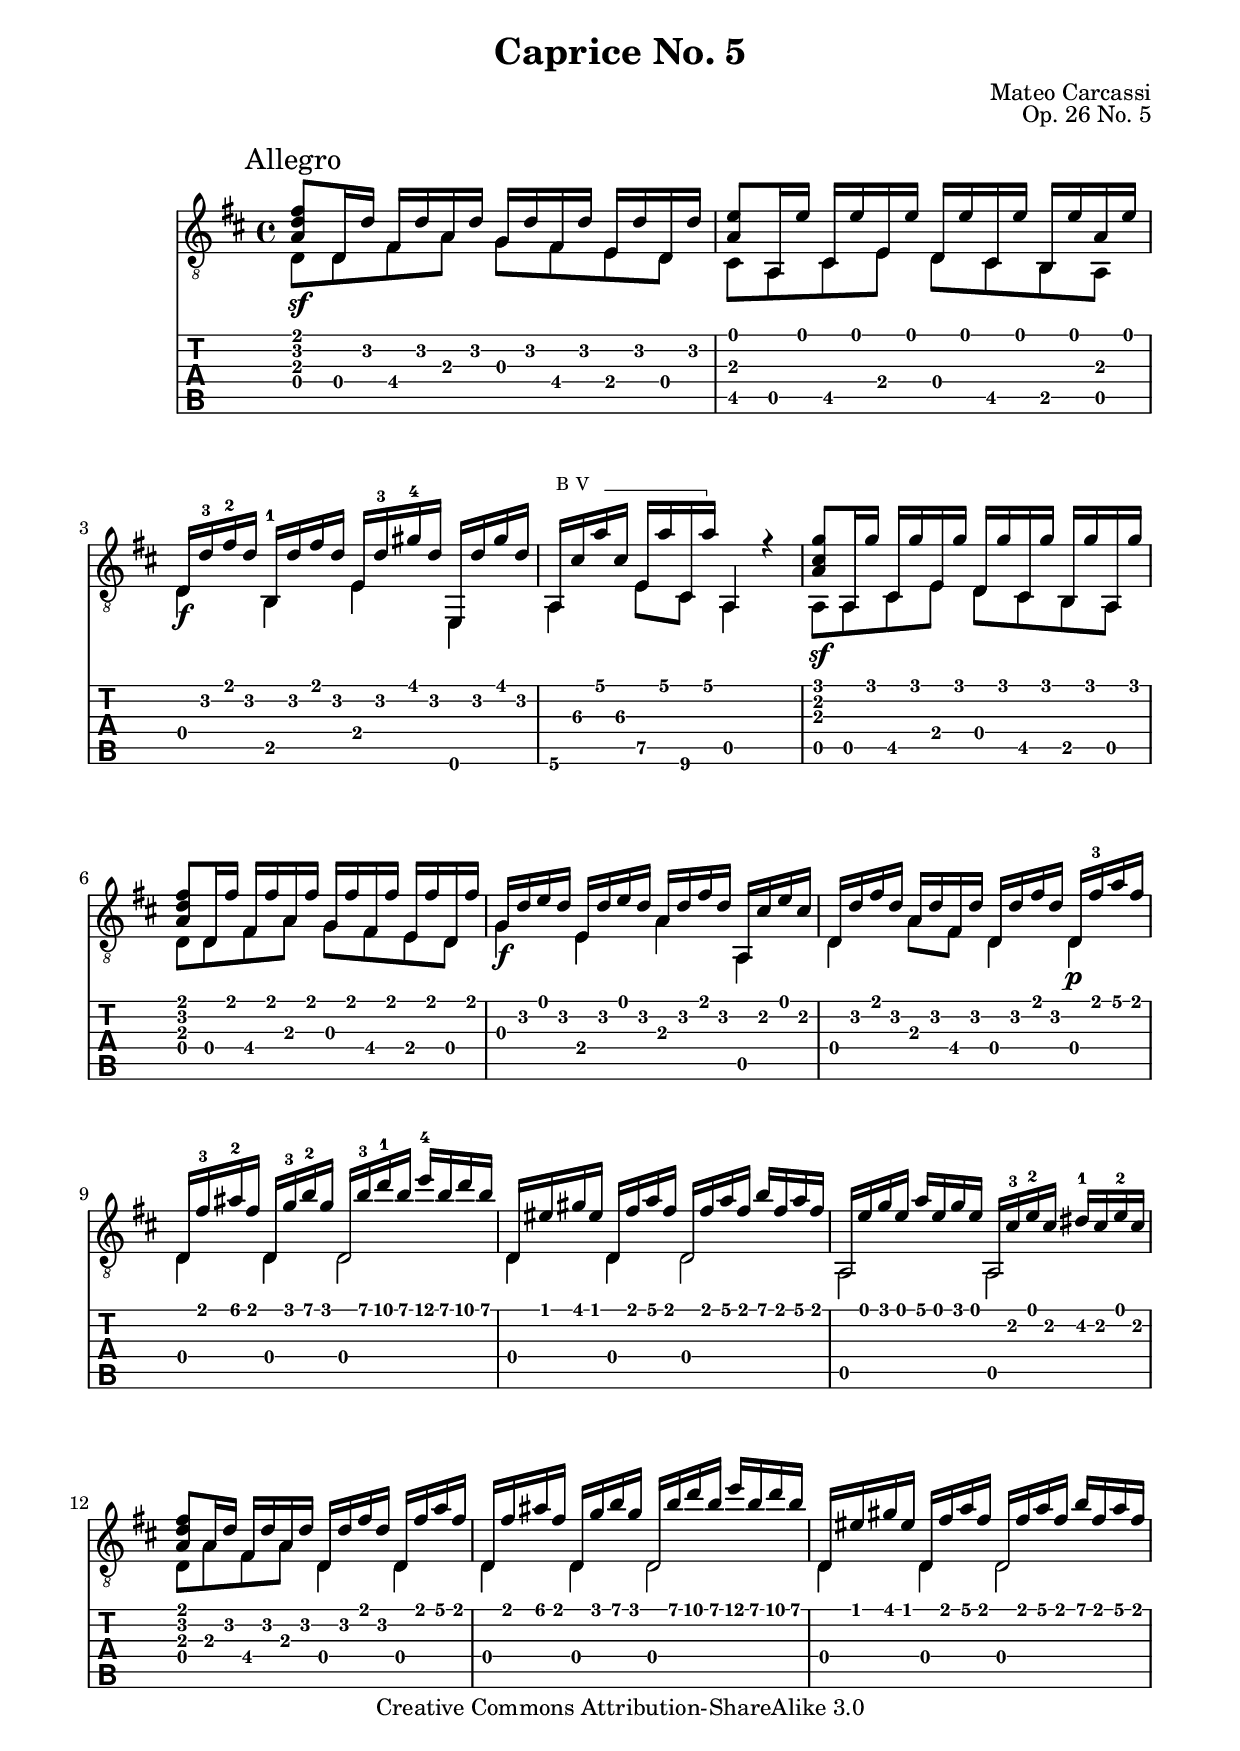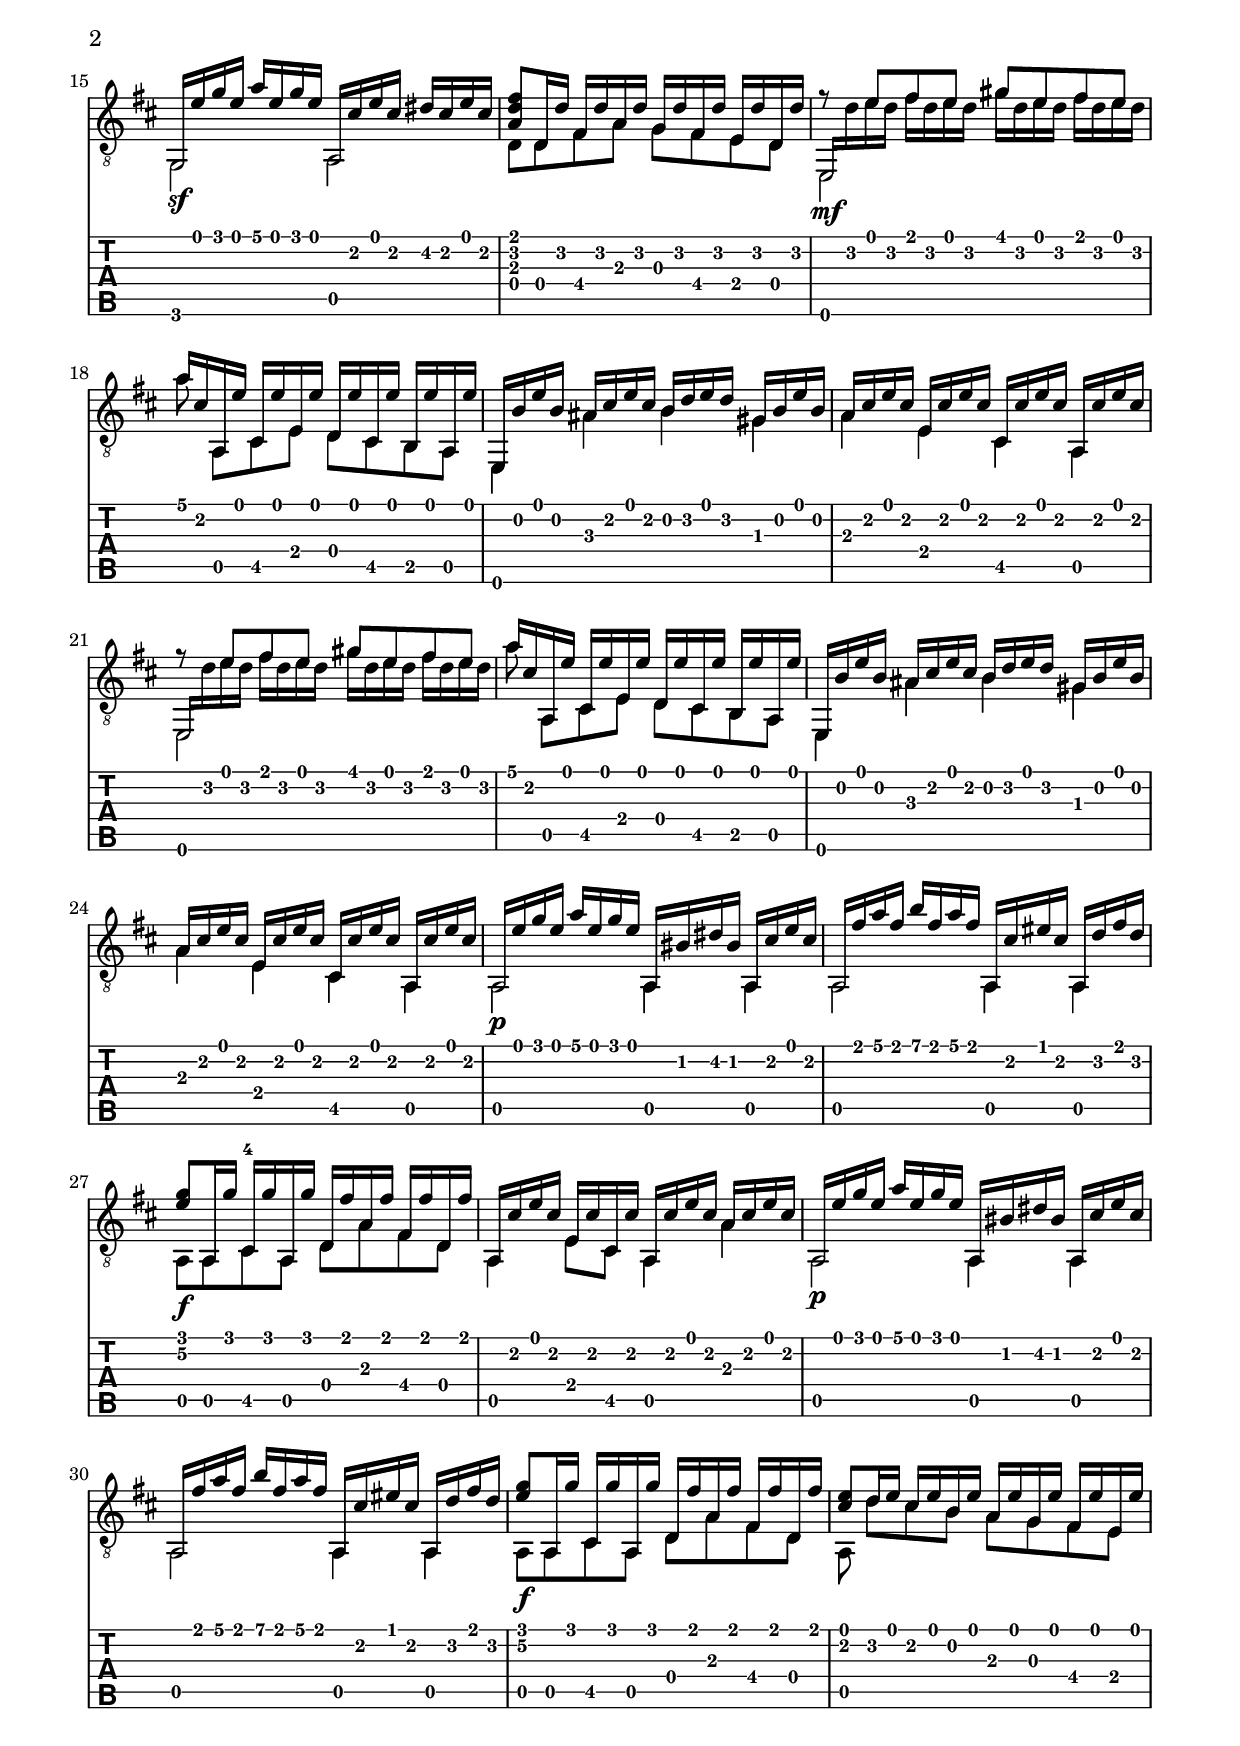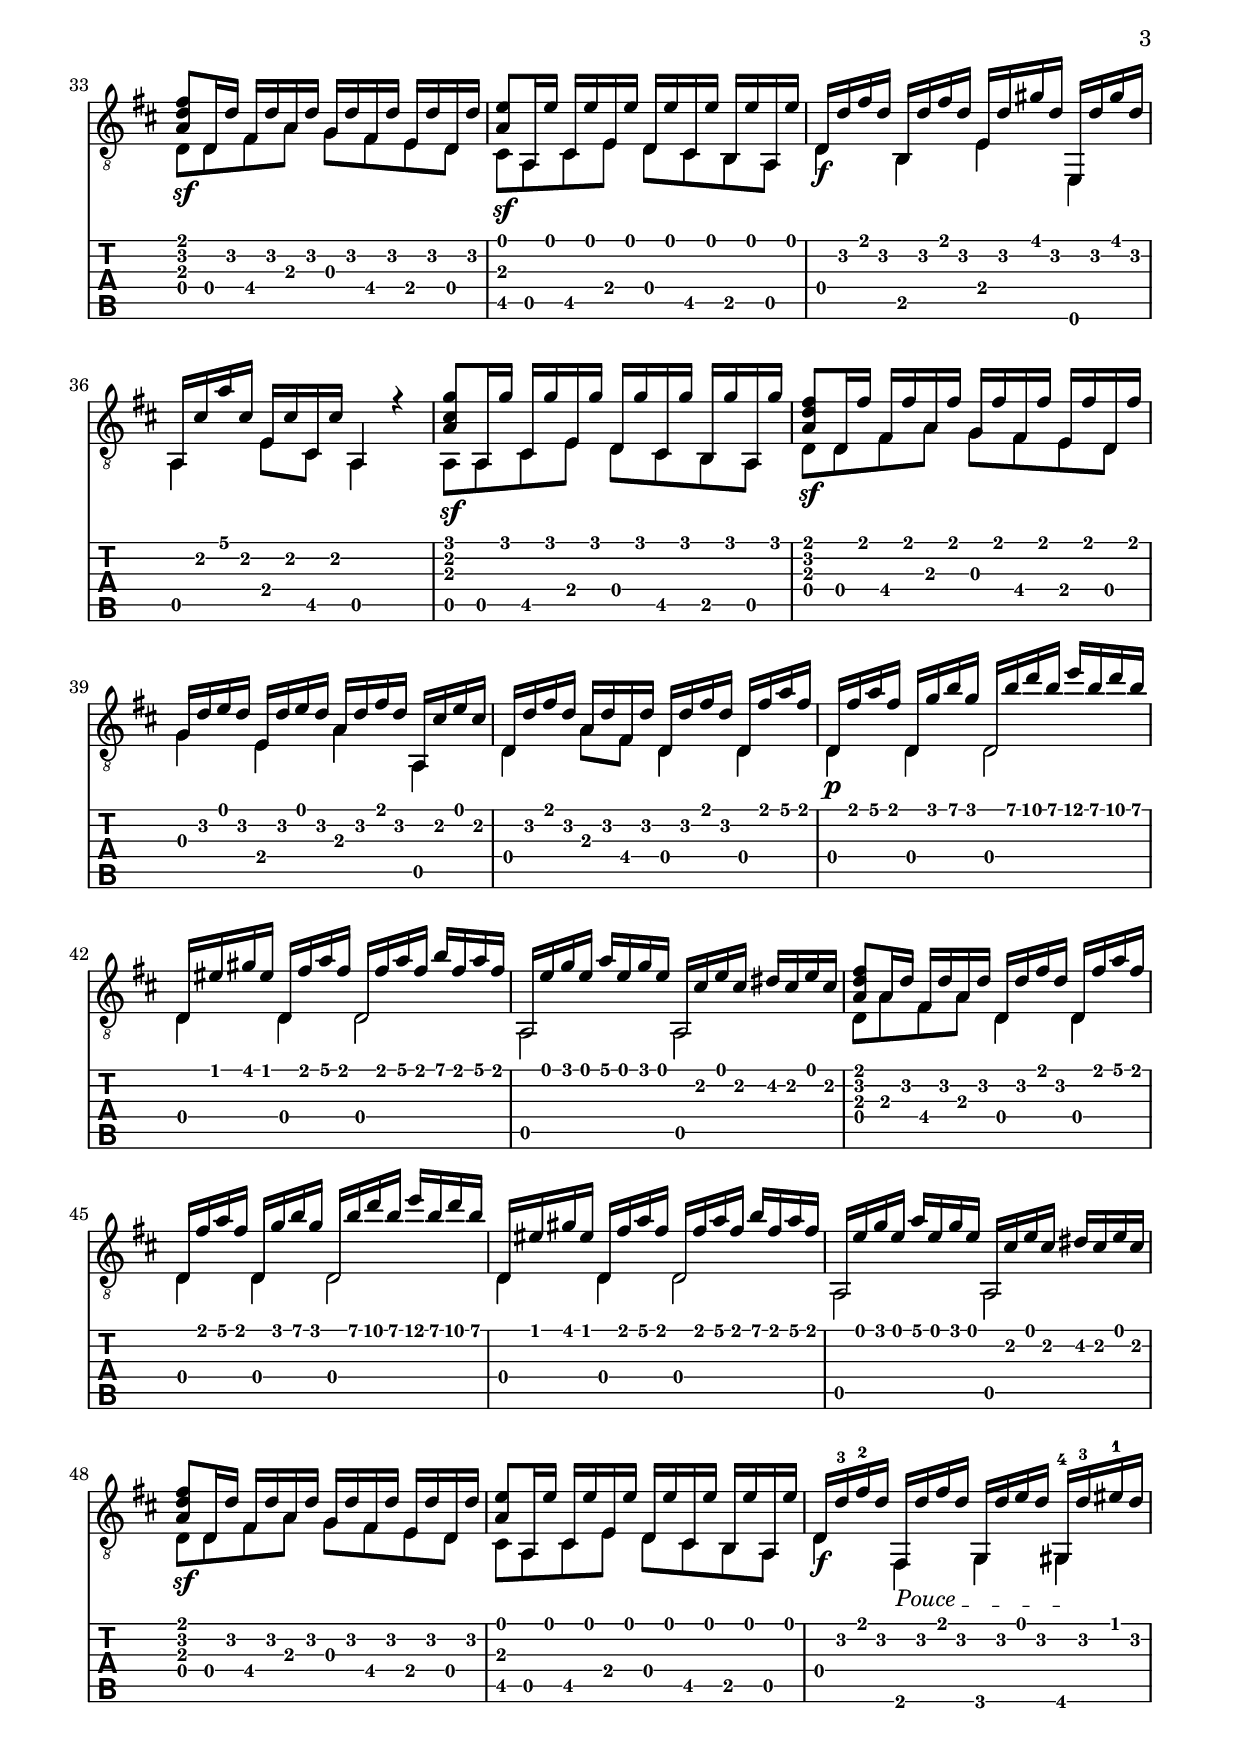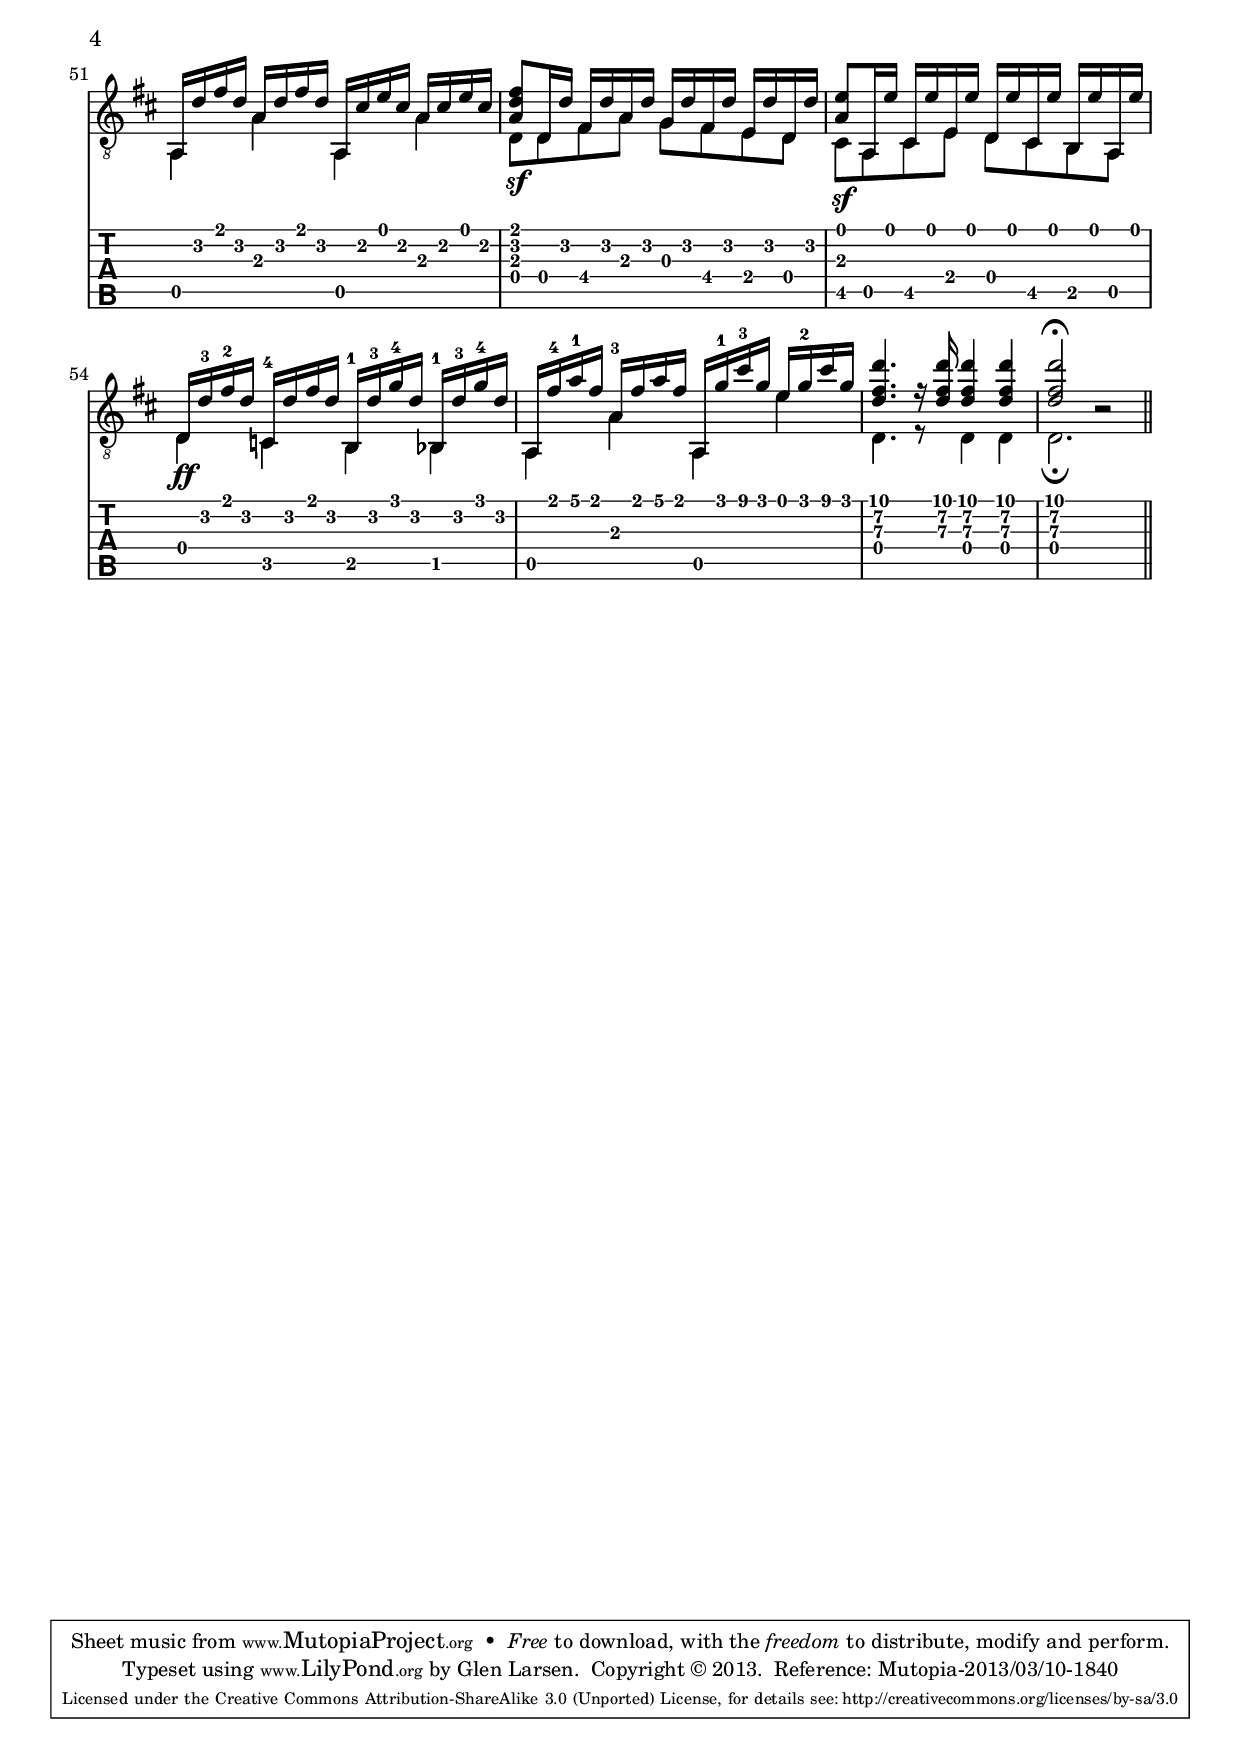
\version "2.16.1"

\header {
  title = "Caprice No. 5"
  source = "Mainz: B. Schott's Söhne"
  % Statens musikbibliotek - The Music Library of Sweden
  % Boije 91
  composer = "Mateo Carcassi"
  opus = "Op. 26 No. 5"
  year = "ca. 1827"
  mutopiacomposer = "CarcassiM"
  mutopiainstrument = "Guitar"
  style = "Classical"
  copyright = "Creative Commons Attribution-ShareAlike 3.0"
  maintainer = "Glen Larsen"
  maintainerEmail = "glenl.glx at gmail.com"
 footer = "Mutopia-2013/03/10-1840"
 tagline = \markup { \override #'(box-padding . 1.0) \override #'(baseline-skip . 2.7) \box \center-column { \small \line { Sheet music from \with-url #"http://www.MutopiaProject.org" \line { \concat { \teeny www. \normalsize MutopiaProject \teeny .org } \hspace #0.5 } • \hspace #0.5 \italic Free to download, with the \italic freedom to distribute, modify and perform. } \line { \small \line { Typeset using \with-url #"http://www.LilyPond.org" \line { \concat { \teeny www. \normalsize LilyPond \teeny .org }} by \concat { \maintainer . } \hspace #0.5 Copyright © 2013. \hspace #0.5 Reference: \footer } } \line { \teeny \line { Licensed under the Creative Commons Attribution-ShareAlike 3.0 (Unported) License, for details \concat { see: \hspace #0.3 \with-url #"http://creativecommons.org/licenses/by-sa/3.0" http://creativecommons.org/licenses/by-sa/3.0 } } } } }
}

\paper {
  line-width = 18.0\cm
  markup-system-spacing #'padding = #2
}

%% Syntax: \bbarre #"text" { notes } - text = any number of box
bbarre =
#(define-music-function (barre location str music) (string? ly:music?)
   (let ((elts (extract-named-music music '(NoteEvent EventChord))))
     (if (pair? elts)
         (let ((first-element (first elts))
               (last-element (last elts)))
           (set! (ly:music-property first-element 'articulations)
                 (cons (make-music 'TextSpanEvent 'span-direction -1)
                       (ly:music-property first-element 'articulations)))
           (set! (ly:music-property last-element 'articulations)
                 (cons (make-music 'TextSpanEvent 'span-direction 1)
                       (ly:music-property last-element 'articulations))))))
   #{
       \once \override TextSpanner #'font-size = #-2
       \once \override TextSpanner #'font-shape = #'upright
       \once \override TextSpanner #'staff-padding = #3
       \once \override TextSpanner #'style = #'line
       \once \override TextSpanner #'to-barline = ##f
       \once \override TextSpanner #'bound-details =
            #`((left
                (text . ,#{ \markup { \draw-line #'( 0 . -.5) } #})
                (Y . 0)
                (padding . 0.25)
                (attach-dir . -2))
               (right
                (text . ,#{ \markup { \draw-line #'( 0 . -.5) } #})
                (Y . 0)
                (padding . 0.25)
                (attach-dir . 2)))
       %% uncomment this line for make full barred
       \once  \override TextSpanner #'bound-details #'left #'text =  \markup { "B" #str " "}
       $music
   #})

commonVar = {
  \override Score.RehearsalMark #'break-align-symbols = #'(key-signature)
  \override TextSpanner #'staff-padding = #6
  \mergeDifferentlyHeadedOn
  \mergeDifferentlyDottedOn
}

\layout {
  \context {
    \Voice
    \override StringNumber #'stencil = ##f
  }
}


upperVoice = \relative c' {
  \voiceOne
  \mark Allegro
  <a d fis>8\sf d,16 d' fis, d' a d g, d' fis, d' e, d' d, d' |
  <a e'>8 a,16 e'' cis, e' e, e' d, e' cis, e' b, e' a, e' |
  d,16\f d'-3 fis-2 d b,-1 d' fis d e, d'-3 gis-4 d e,, d'' gis d |
  \set minimumFret=5
  \bbarre #"V " { a,16 cis' a' cis, e, a' cis,, a''} \set minimumFret=0 a,,4 r |

  <a' cis g'>8\sf a,16 g'' cis,, g'' e, g' d, g' cis,, g'' b,, g'' a,, g'' |

  <a, d fis>8 d,16 fis' fis, fis' a, fis' g, fis' fis, fis' e, fis' d, fis' |
  g,16\f d' e d e, d' e d a d fis d a, cis' e cis |
  d,16 d' fis d a d fis, d' d, d' fis d d,\p fis'-3 a fis |

  d,16 fis'-3 ais-2 fis d, g'-3 b-2 g d, b''-3 d-1 b e-4 b d b |
  d,,16 eis' gis eis d, fis' a fis d, fis' a fis b fis a fis |
  a,,16 e'' g e a e g e a,, cis'-3 e-2 cis dis-1 cis e-2 cis |

  <a d fis>8 a16 d fis, d' a d d, d' fis d d, fis' a fis |
  d,16 fis' ais fis d, g' b g d, b'' d b e b d b |
  d,,16 eis' gis eis d, fis' a fis d, fis' a fis b fis a fis |

  g,,16\sf e'' g e a e g e a,, cis' e cis dis cis e cis |
  <a d fis>8 d,16 d' fis, d' a d g, d' fis, d' e, d' d, d' |
  << { e,,16\mf \stemDown d'' e d fis d e d gis d e d fis d e d}
     \\ { \stemUp f8\rest e fis e gis e fis e } >> |

  a16 cis, a, e'' cis, e' e, e' d, e' cis, e' b, e' a,, e'' |
  e,,16 b'' e b ais cis e cis b d e d gis, b e b |
  a16 cis e cis e, cis' e cis cis, cis' e cis a, cis' e cis |

  << { e,,16 \stemDown d'' e d fis d e d gis d e d fis d e d}
     \\ { \stemUp f8\rest e fis e gis e fis e } >> |
  a16 cis, a, e'' cis, e' e, e' d, e' cis, e' b, e' a,, e'' |
  e,,16 b'' e b ais cis e cis b d e d gis, b e b |

  a16 cis e cis e, cis' e cis cis, cis' e cis a, cis' e cis |
  a,16\p e'' g e a e g e a,, bis' dis bis a, cis' e cis |

  a,16 fis'' a fis b fis a fis a,, cis' eis cis a, d' fis d |
  <e g>8\f a,,16 g'' cis,,-4 g'' a,, g'' d, fis' a, fis' fis, fis' d, fis' |
  a,,16 cis' e cis e, cis' cis, cis' a, cis' e cis a cis e cis |
  \barNumberCheck #29
  a,16\p e'' g e a e g e a,, bis' dis bis a, cis' e cis |
  a,16 fis'' a fis b fis a fis a,, cis' eis cis a, d' fis d |
  <e g>8\f a,,16 g'' cis,, g'' a,, g'' d, fis' a, fis' fis, fis' d, fis' |

  <cis e>8 d16 e cis e b e a, e' g, e' fis, e' e, e' |
  <a, d fis>8\sf d,16 d' fis, d' a d g, d' fis, d' e, d' d, d' |
  <a e'>8\sf a,16 e'' cis, e' e, e' d, e' cis, e' b, e' a,, e'' |

  \barNumberCheck #35
  d,16\f d' fis d b, d' fis d e, d' gis d e,, d'' gis d |
  a,16 cis' a' cis, e, cis' cis, cis' a,4 r4 |
  <a' cis g'>8\sf a,16 g'' cis,, g'' e, g' d, g' cis,, g'' b,, g'' a,, g'' |

  <a, d fis>8\sf d,16 fis' fis, fis' a, fis' g, fis' fis, fis' e, fis' d, fis' |
  g,16 d' e d e, d' e d a d fis d a, cis' e cis |
  d,16 d' fis d a d fis, d' d, d' fis d d, fis' a fis |
  \barNumberCheck #41
  d,16\p fis' a fis d, g' b g d, b'' d b e b d b |
  d,,16 eis'gis eis d, fis' a fis d, fis' a fis b fis a fis |

  a,,16 e'' g e a e g e a,, cis' e cis dis cis e cis |
  <a d fis>8 a16 d fis, d' a d d, d' fis d d, fis' a fis |
  d,16 fis' a fis d, g' b g d, b'' d b e b d b |
  \barNumberCheck #46
  d,,16 eis' gis eis d, fis' a fis d, fis' a fis b fis a fis |
  a,,16 e'' g e a e g e a,, cis' e cis dis cis e cis |

  <a d fis>8\sf d,16 d' fis, d' a d g, d' fis, d' e, d' d, d' |
  <a e'>8 a,16 e'' cis, e' e, e' d, e' cis, e' b, e' a,, e'' |
  d,16\f d'-3 fis-2 d fis,, d'' fis d g,, d'' e d gis,,-4 d''-3 eis-1 d |

  a,16 d' fis d a d fis d a, cis' e cis a cis e cis |
  <a d fis>8\sf d,16 d' fis, d' a d g, d' fis, d' e, d' d, d' |
  <a e'>8\sf a,16 e'' cis, e' e, e' d, e' cis, e' b, e' a,, e'' |
  \barNumberCheck #54
  d,16\ff d'-3 fis-2 d c,-4 d' fis d b,-1 d'-3 g-4 d bes,-1 d'-3 g-4 d |
  a,16 fis''-4 a-1 fis a, -3 fis' a fis a,, g''-1 cis-3 g e g-2 cis g |
  <d fis d'>4. r16 q q4 q |
  q2^\fermata b\rest |

  \bar "||"
}

lowerVoice = \relative c {
  \voiceTwo
  d8 d fis a g fis e d |
  cis8 a cis e d cis b a |
  d4 b e e, |
  \set minimumFret=5
  a4 e'8 cis \set minimumFret=0 a4 s4 |
  a8 a cis e d cis b a |

  d8 d fis a g fis e d |
  g4 e a a, |
  d4 a'8 fis d4 d |

  d4 d d2 |
  d4 d d2 |
  a2 a |

  d8 a' fis a d,4 d |
  d4 d d2 |
  d4 d d2 |

  g,2 a |
  d8 d fis a g fis e d |
  e,2 s |

  a''8 a,,8[ cis e] d cis b a |
  e4 ais' b gis |
  a4 e cis a |
  \barNumberCheck #21
  e2 s |
  a''8 a,,8[ cis e] d cis b a |
  e4 ais' b gis |

  a4 e cis a |
  a2 a4 a |

  a2 a4 a |
  a8 a cis a d a' fis d |
  a4 e'8 cis a4 a' |

  a,2 a4 a |
  a2 a4 a |
  a8 a cis a d a' fis d |

  a8 d'[ cis b] a g fis e |
  d8 d fis a g fis e d |
  cis8 a cis e d cis b a |

  d4 b e e, |
  a4 e'8 cis a4 s4 |
  a8 a cis e d cis b a |

  d8 d fis a g fis e d |
  g4 e a a, |
  d4 a'8 fis d4 d |

  d4 d d2 |
  d4 d d2 |

  a2 a |
  d8 a' fis a d,4 d |
  d4 d d2 |

  d4 d d2 |
  a2 a |

  d8 d fis a g fis e d |
  cis8 a cis e d cis b a |
  \textSpannerDown
  \override TextSpanner #'(bound-details left text) = #"Pouce "
  d4 fis,\startTextSpan g gis\stopTextSpan |

  a4 a' a, a' |
  d,8 d fis a g fis e d |
  cis8 a cis e d cis b a |

  d4 c b bes |
  a4 a' a, e'' |
  d,4. r8 d4 d |
  d2._\fermata
}


\score {
  <<
    \new Staff = "Guitar" \with {
      midiInstrument = #"acoustic guitar (nylon)"
    } <<
      \commonVar
      \clef "treble_8"
      \key d \major \time 4/4
      \context Voice = "upperVoice" \upperVoice
      \context Voice = "lowerVoice" \lowerVoice
    >>
    \new TabStaff = "guitar tab" \with {
      restrainOpenStrings = ##t
    }
    <<
      \clef moderntab
      \context TabVoice = "upperVoice" \upperVoice
      \context TabVoice = "lowerVoice" \lowerVoice
    >>
%{
%}
  >>
  \layout {}
  \midi {
    \tempo 4 = 100
  }
}
